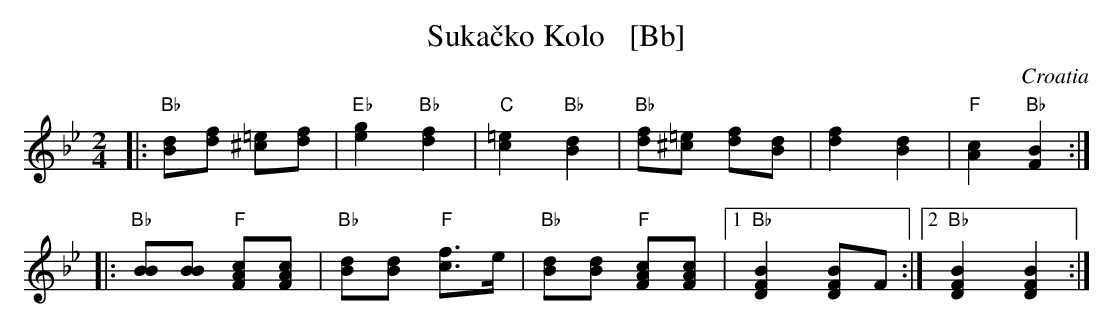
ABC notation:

X:1
T: Suka\vcko Kolo   [Bb]
O: Croatia
M: 2/4
L: 1/8
K: Bb
|:\
"Bb"[dB][fd] [=e^c][fd] | "Eb"[g2e2] "Bb"[f2d2] | "C"[=e2c2] "Bb"[d2B2] |\
"Bb"[fd][=e^c] [fd][dB] | [f2d2] [d2B2] | "F"[c2A2] "Bb"[B2F2] :|
|:\
"Bb"[BB][BB] "F"[cAF][cAF] | "Bb"[dB][dB] "F"[fc]>e |\
"Bb"[dB][dB] "F"[cAF][cAF] |1 "Bb"[B2F2D2] [BFD]F :|2 "Bb"[B2F2D2] [B2F2D2] :|
